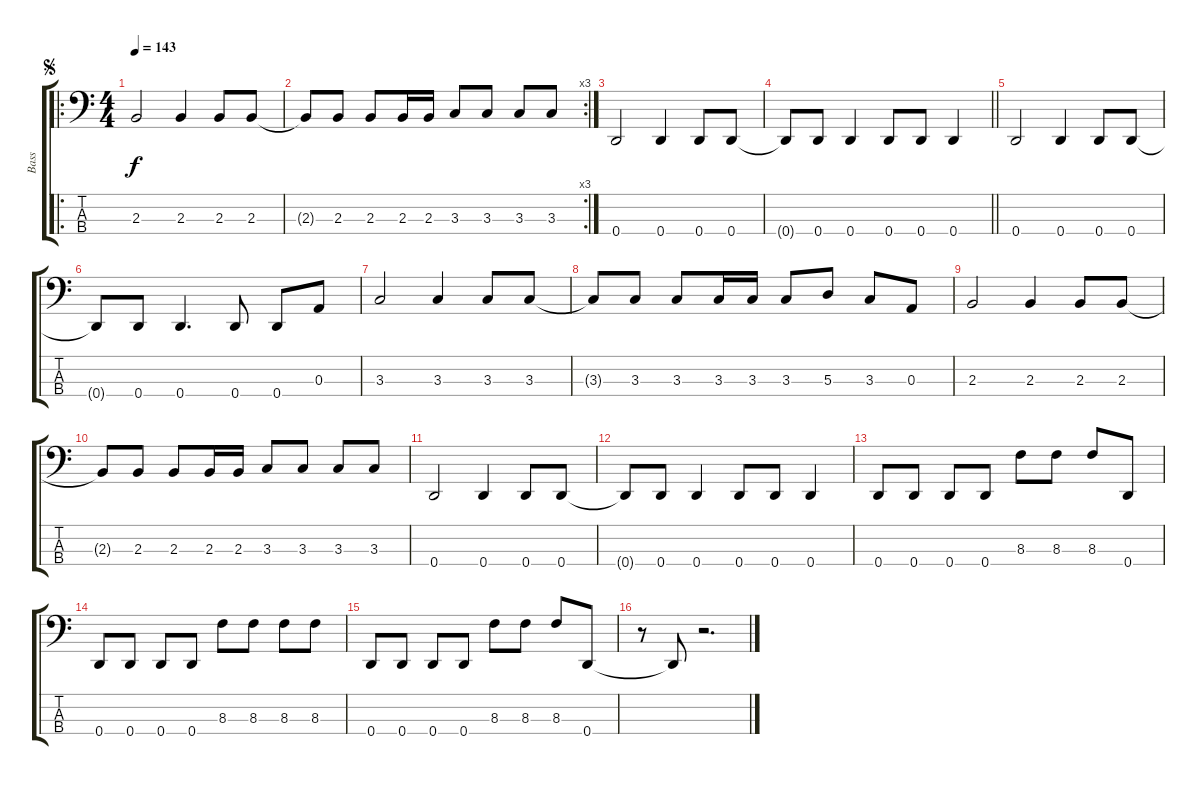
\track ("Bass" "Bass") {instrument electricbasspick}
\staff {score tabs}
\tuning (G2 D2 A1 D1) {hide}
\ro
\ts (4 4)
\jump segno
\tempo 143
\clef f4
\ks c
2.3.2{dy f} 2.3.4 2.3.8 2.3.8 |
\rc 3
2.3{t}.8 2.3.8 2.3.8 2.3.16 2.3.16 3.3.8 3.3.8 3.3.8 3.3.8 |
0.4.2 0.4.4 0.4.8 0.4.8 |
\barLineRight lightlight
0.4{t}.8 0.4.8 0.4.4 0.4.8 0.4.8 0.4.4 |
0.4.2 0.4.4 0.4.8 0.4.8 |
0.4{t}.8 0.4.8 0.4.4{d} 0.4.8 0.4.8 0.3.8 |
3.3.2 3.3.4 3.3.8 3.3.8 |
3.3{t}.8 3.3.8 3.3.8 3.3.16 3.3.16 3.3.8 5.3.8 3.3.8 0.3.8 |
2.3.2 2.3.4 2.3.8 2.3.8 |
2.3{t}.8 2.3.8 2.3.8 2.3.16 2.3.16 3.3.8 3.3.8 3.3.8 3.3.8 |
0.4.2 0.4.4 0.4.8 0.4.8 |
0.4{t}.8 0.4.8 0.4.4 0.4.8 0.4.8 0.4.4 |
0.4.8 0.4.8 0.4.8 0.4.8 8.3.8 8.3.8 8.3.8 0.4.8 |
0.4.8 0.4.8 0.4.8 0.4.8 8.3.8 8.3.8 8.3.8 8.3.8 |
0.4.8 0.4.8 0.4.8 0.4.8 8.3.8 8.3.8 8.3.8 0.4.8 |
r.8 0.4{t}.8 r.2{d}
